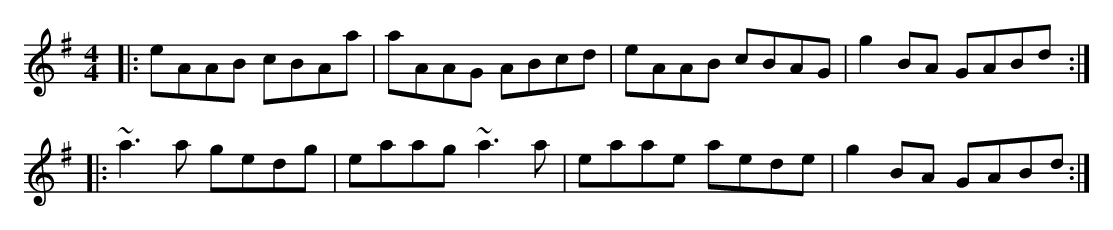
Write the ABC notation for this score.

X:1
M:4/4
K:Ador
|:eAAB cBAa|aAAG ABcd|eAAB cBAG|g2BA GABd:|
|:~a3a gedg|eaag ~a3a|eaae aede|g2BA GABd:|
